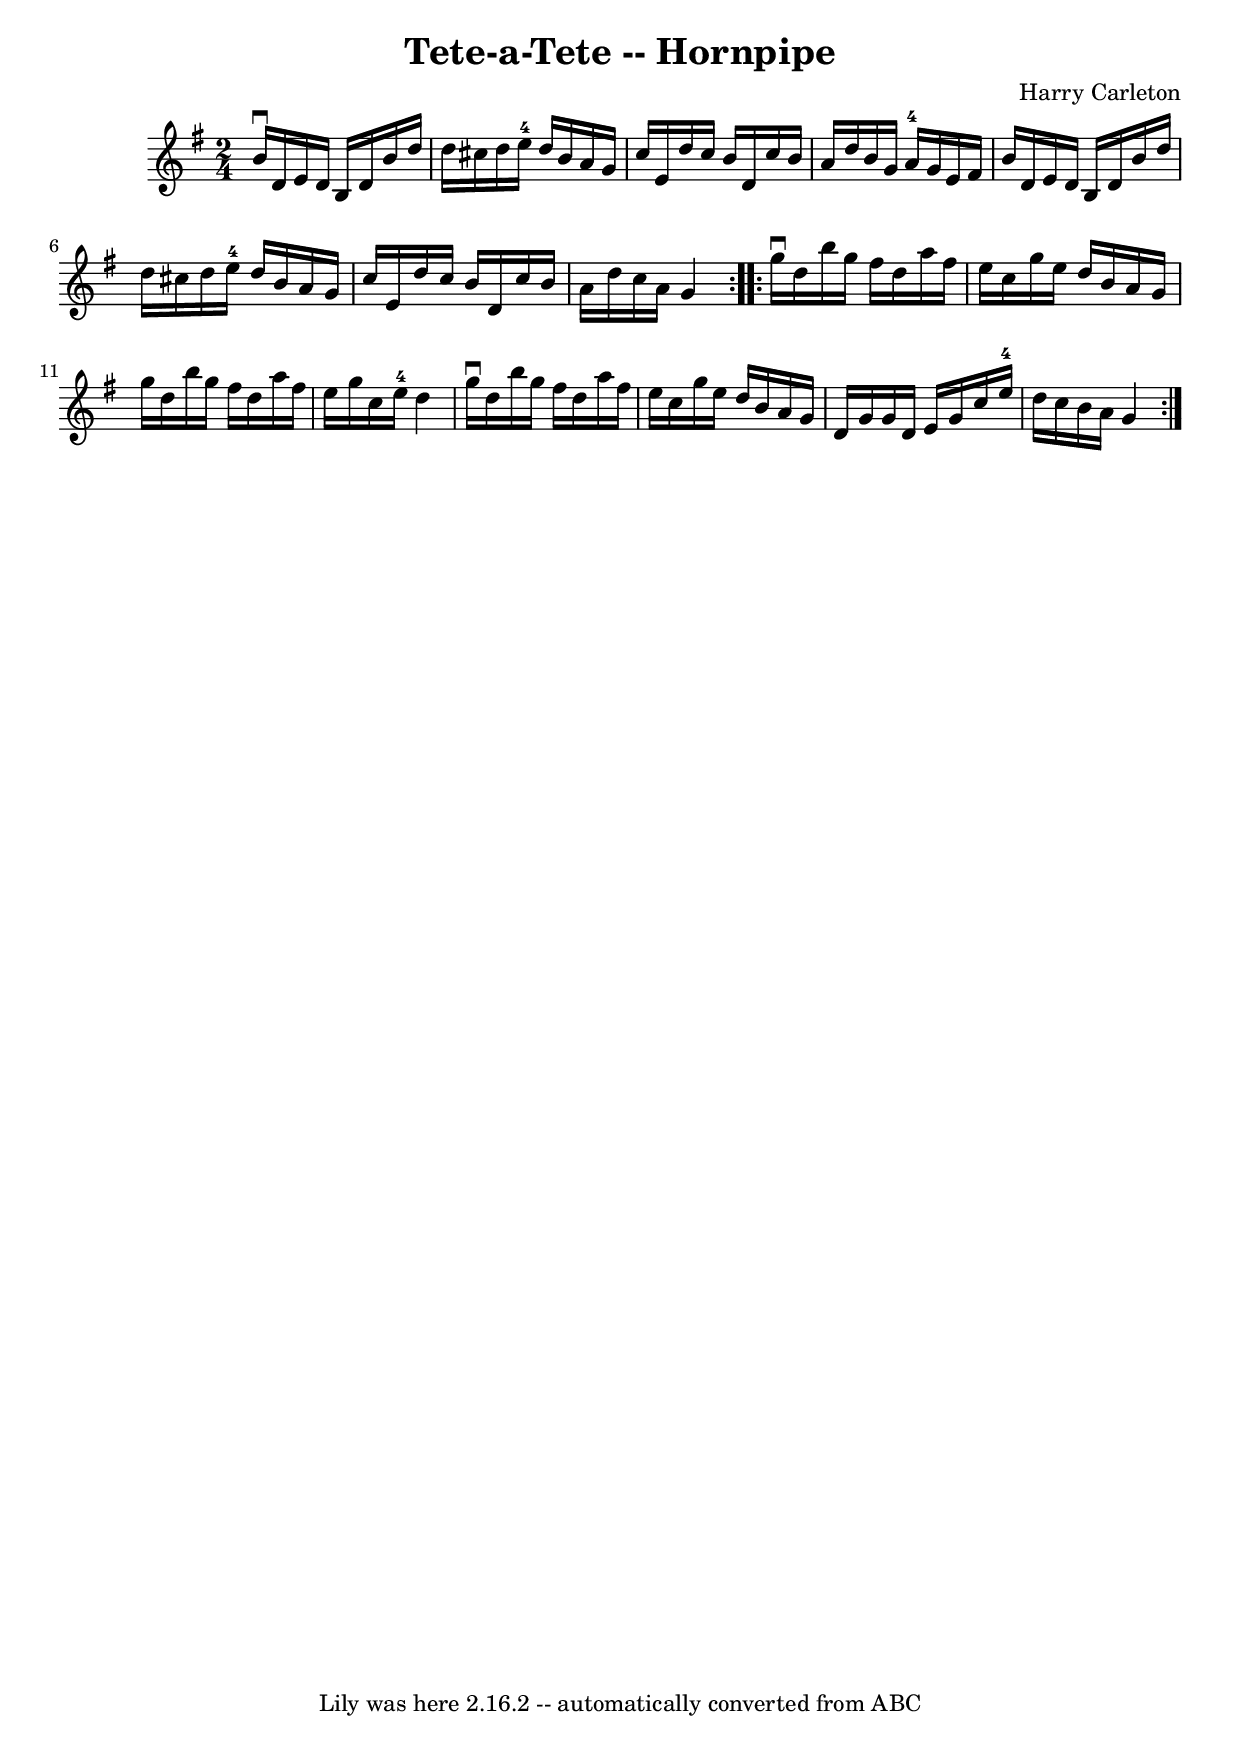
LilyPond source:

\version "2.16.2"
\include "Mammoth.ily"
\header {
  %% book = "Cole's 1000 Fiddle Tunes"
  composer = "Harry Carleton"
  crossRefNumber = "1"
  footnotes = ""
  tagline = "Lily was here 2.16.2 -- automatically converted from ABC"
  title = "Tete-a-Tete -- Hornpipe"

}
voicedefault =  {



  \repeat volta 2 {

    \time 2/4 
    \key g \major
    b'16^\downbow d'16 e'16 d'16 b16 d'16       b'16 d''16   |
    d''16 cis''16 d''16 e''16-4 d''16         b'16 a'16 g'16   |
    c''16 e'16 d''16 c''16 b'16         d'16 c''16 b'16   |
    a'16 d''16 b'16 g'16 a'16-4       g'16 e'16 fis'16   |
    b'16 d'16 e'16 d'16 b16         d'16 b'16 d''16   |
    d''16 cis''16 d''16 e''16-4        d''16 b'16 a'16 g'16   |
    c''16 e'16 d''16 c''16         b'16 d'16 c''16 b'16   |
    a'16 d''16 c''16 a'16 g'4 
    
  }     
  \repeat volta 2 {
    g''16^\downbow d''16 b''16 g''16 fis''16      d''16 a''16 fis''16   |
    e''16 c''16 g''16 e''16         d''16 b'16 a'16 g'16   |
    g''16 d''16 b''16 g''16         fis''16 d''16 a''16 fis''16   |
    e''16 g''16 c''16         e''16-4 d''4   |
    g''16^\downbow d''16 b''16 g''16         fis''16 d''16 a''16 fis''16   |
    e''16 c''16 g''16         e''16 d''16 b'16 a'16 g'16   |
    d'16 g'16 g'16 d'16      e'16 g'16 c''16 e''16-4  |
    d''16 c''16 b'16    
    a'16 g'4  
  }   

}

\score{
  <<

    \context Staff="default"
    {
      \voicedefault 
      
    }

  >>
  \layout {
    
  }
  \midi {
  }

}
